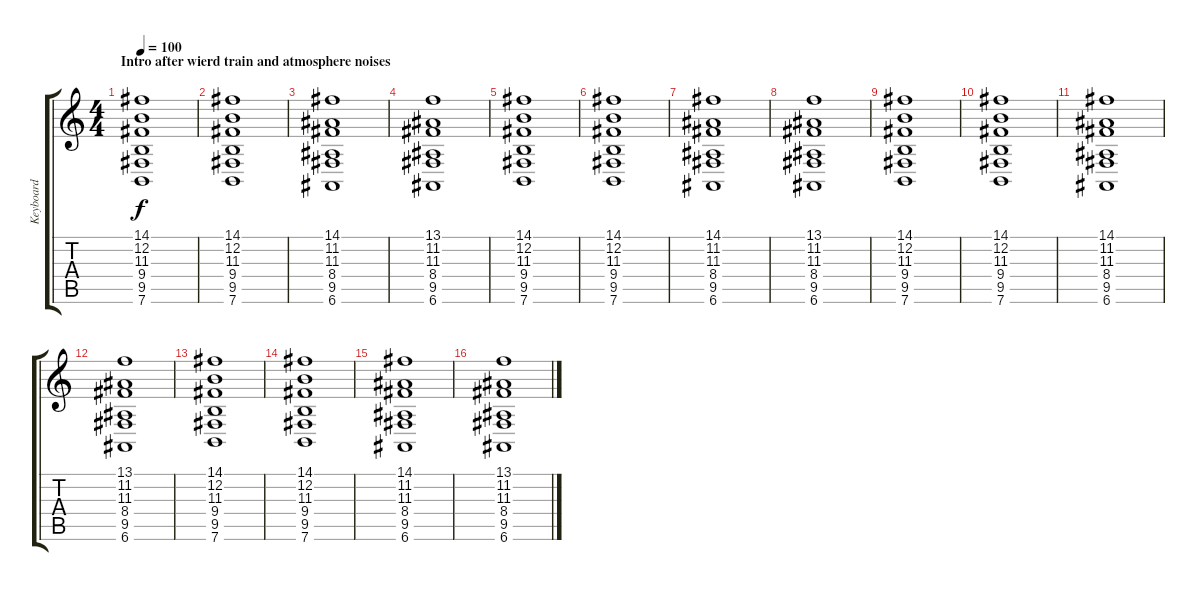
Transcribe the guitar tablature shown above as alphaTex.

\track ("Keyboard" "Keyboard") {instrument synthstrings1}
\staff {score tabs}
\tuning (E4 B3 G3 D3 A2 E2) {hide}
\ts (4 4)
\section ("" "Intro after wierd train and atmosphere noises ")
\tempo 100
\clef g2
\ks c
(14.1 12.2 11.3 9.4 9.5 7.6).1{dy f volume 1 instrument synthstrings1} |
(14.1 12.2 11.3 9.4 9.5 7.6).1{volume 2} |
(14.1 11.2 11.3 8.4 9.5 6.6).1{volume 3} |
(13.1 11.2 11.3 8.4 9.5 6.6).1{volume 4} |
(14.1 12.2 11.3 9.4 9.5 7.6).1 |
(14.1 12.2 11.3 9.4 9.5 7.6).1 |
(14.1 11.2 11.3 8.4 9.5 6.6).1 |
(13.1 11.2 11.3 8.4 9.5 6.6).1 |
(14.1 12.2 11.3 9.4 9.5 7.6).1 |
(14.1 12.2 11.3 9.4 9.5 7.6).1 |
(14.1 11.2 11.3 8.4 9.5 6.6).1 |
(13.1 11.2 11.3 8.4 9.5 6.6).1 |
(14.1 12.2 11.3 9.4 9.5 7.6).1 |
(14.1 12.2 11.3 9.4 9.5 7.6).1 |
(14.1 11.2 11.3 8.4 9.5 6.6).1 |
(13.1 11.2 11.3 8.4 9.5 6.6).1
